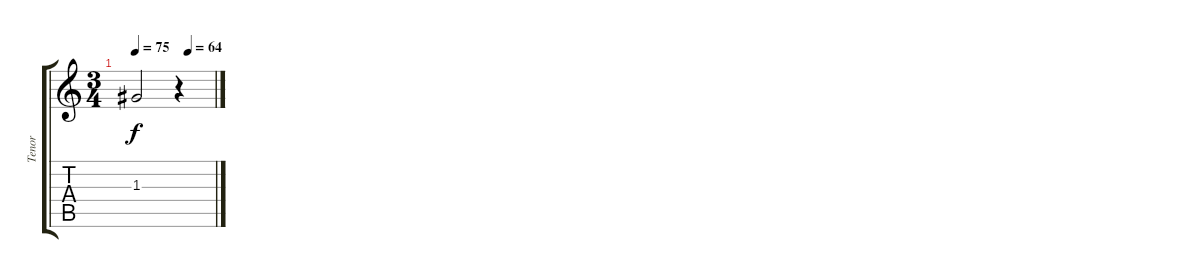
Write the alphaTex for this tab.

\track ("Tenor" "Tenor") {instrument distortionguitar}
\staff {score tabs}
\tuning (E4 B3 G3 D3 A2 E2) {hide}
\ts (3 4)
\tempo 75
\tempo (64 0.6666666666666666)
\clef g2
\ks c
1.3.2{dy f} r.4
